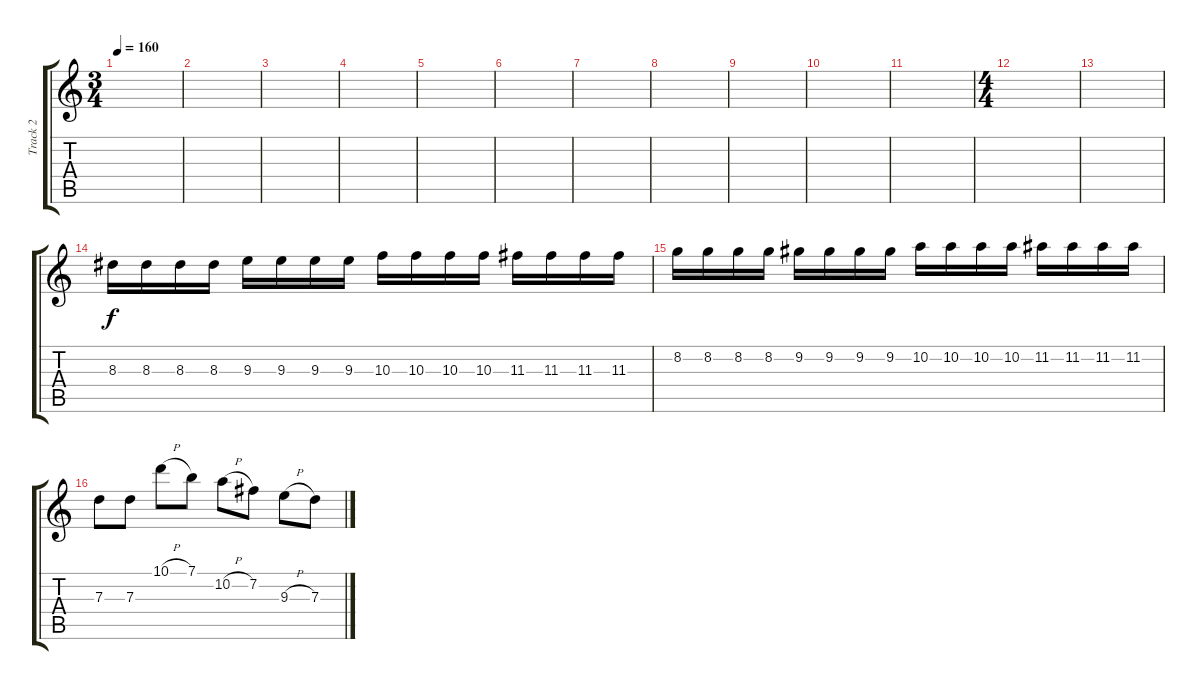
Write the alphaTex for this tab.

\track ("Track 2" "Track 2") {instrument distortionguitar}
\staff {score tabs}
\tuning (E4 B3 G3 D3 A2 D2) {hide}
\ts (3 4)
\tempo 160
\clef g2
\ks c
|
|
|
|
|
|
|
|
|
|
|
\ts (4 4)
|
|
8.3.16 8.3.16 8.3.16 8.3.16 9.3.16 9.3.16 9.3.16 9.3.16 10.3.16 10.3.16 10.3.16 10.3.16 11.3.16 11.3.16 11.3.16 11.3.16 |
8.2.16 8.2.16 8.2.16 8.2.16 9.2.16 9.2.16 9.2.16 9.2.16 10.2.16 10.2.16 10.2.16 10.2.16 11.2.16 11.2.16 11.2.16 11.2.16 |
7.3.8 7.3.8 10.1{h}.8 7.1.8 10.2{h}.8 7.2.8 9.3{h}.8 7.3.8
